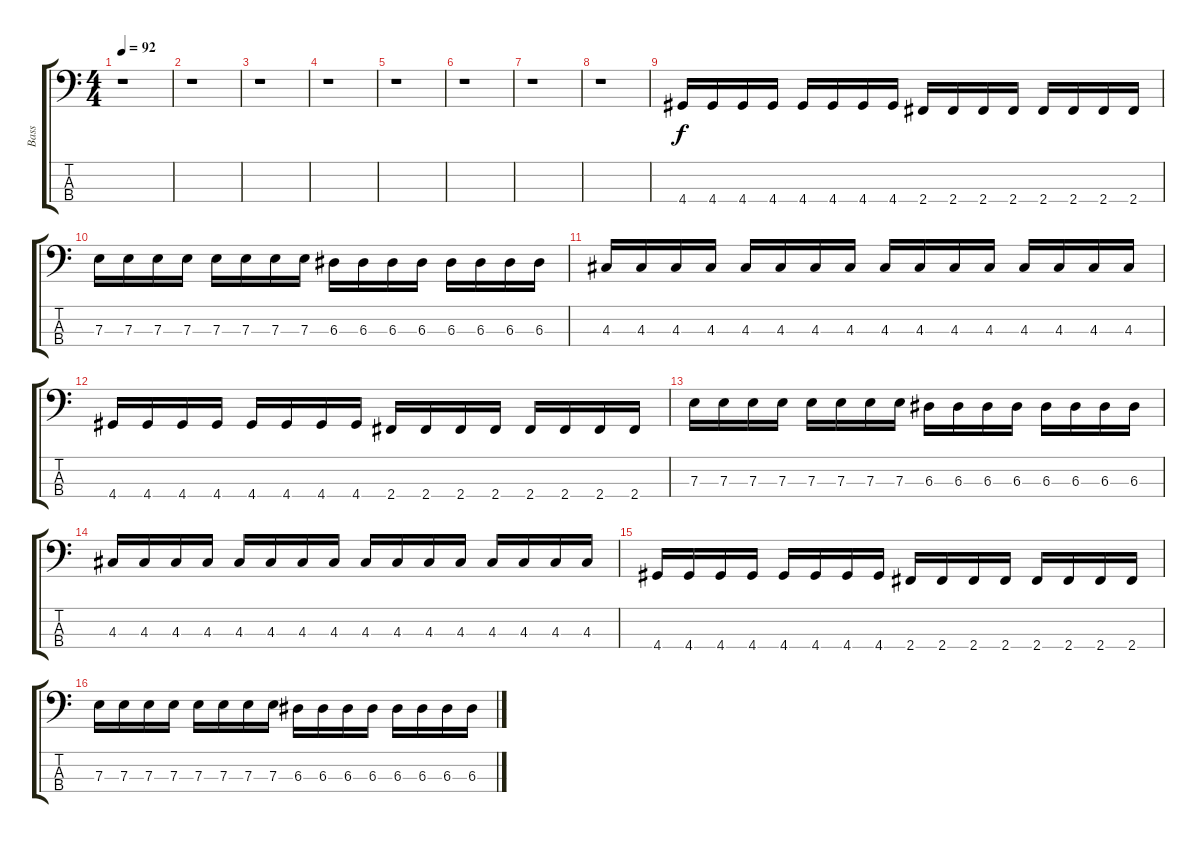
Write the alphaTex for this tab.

\track ("Bass" "Bass") {instrument electricbasspick}
\staff {score tabs}
\tuning (G2 D2 A1 E1) {hide}
\ts (4 4)
\tempo 92
\clef f4
\ks c
r.1{dy f instrument electricbasspick} |
r.1 |
r.1 |
r.1 |
r.1 |
r.1 |
r.1 |
r.1 |
4.4.16 4.4.16 4.4.16 4.4.16 4.4.16 4.4.16 4.4.16 4.4.16 2.4.16 2.4.16 2.4.16 2.4.16 2.4.16 2.4.16 2.4.16 2.4.16 |
7.3.16 7.3.16 7.3.16 7.3.16 7.3.16 7.3.16 7.3.16 7.3.16 6.3.16 6.3.16 6.3.16 6.3.16 6.3.16 6.3.16 6.3.16 6.3.16 |
4.3.16 4.3.16 4.3.16 4.3.16 4.3.16 4.3.16 4.3.16 4.3.16 4.3.16 4.3.16 4.3.16 4.3.16 4.3.16 4.3.16 4.3.16 4.3.16 |
4.4.16 4.4.16 4.4.16 4.4.16 4.4.16 4.4.16 4.4.16 4.4.16 2.4.16 2.4.16 2.4.16 2.4.16 2.4.16 2.4.16 2.4.16 2.4.16 |
7.3.16 7.3.16 7.3.16 7.3.16 7.3.16 7.3.16 7.3.16 7.3.16 6.3.16 6.3.16 6.3.16 6.3.16 6.3.16 6.3.16 6.3.16 6.3.16 |
4.3.16 4.3.16 4.3.16 4.3.16 4.3.16 4.3.16 4.3.16 4.3.16 4.3.16 4.3.16 4.3.16 4.3.16 4.3.16 4.3.16 4.3.16 4.3.16 |
4.4.16 4.4.16 4.4.16 4.4.16 4.4.16 4.4.16 4.4.16 4.4.16 2.4.16 2.4.16 2.4.16 2.4.16 2.4.16 2.4.16 2.4.16 2.4.16 |
7.3.16 7.3.16 7.3.16 7.3.16 7.3.16 7.3.16 7.3.16 7.3.16 6.3.16 6.3.16 6.3.16 6.3.16 6.3.16 6.3.16 6.3.16 6.3.16
